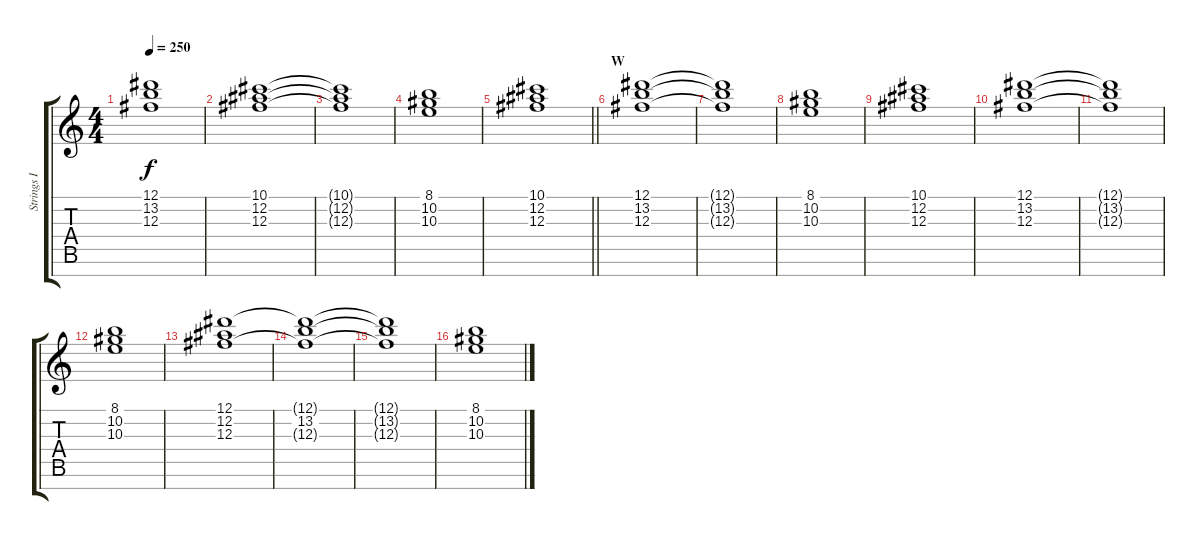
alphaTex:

\track ("Strings I" "Strings I") {instrument stringensemble1}
\staff {score tabs}
\tuning (Eb5 Bb4 Gb4 Db4 Ab3 Eb3 Bb2) {hide}
\ts (4 4)
\tempo 250
\clef g2
\ks c
(12.1{t} 13.2{t} 12.3{t}).1{dy f} |
(10.1 12.2 12.3).1 |
(10.1{t} 12.2{t} 12.3{t}).1 |
(8.1 10.2 10.3).1 |
\barLineRight lightlight
(10.1 12.2 12.3).1 |
\section ("" "W")
(12.1 13.2 12.3).1 |
(12.1{t} 13.2{t} 12.3{t}).1 |
(8.1 10.2 10.3).1 |
(10.1 12.2 12.3).1 |
(12.1 13.2 12.3).1 |
(12.1{t} 13.2{t} 12.3{t}).1 |
(8.1 10.2 10.3).1 |
(12.1 12.2 12.3).1 |
(12.1{t} 13.2 12.3{t}).1 |
(12.1{t} 13.2{t} 12.3{t}).1 |
(8.1 10.2 10.3).1
